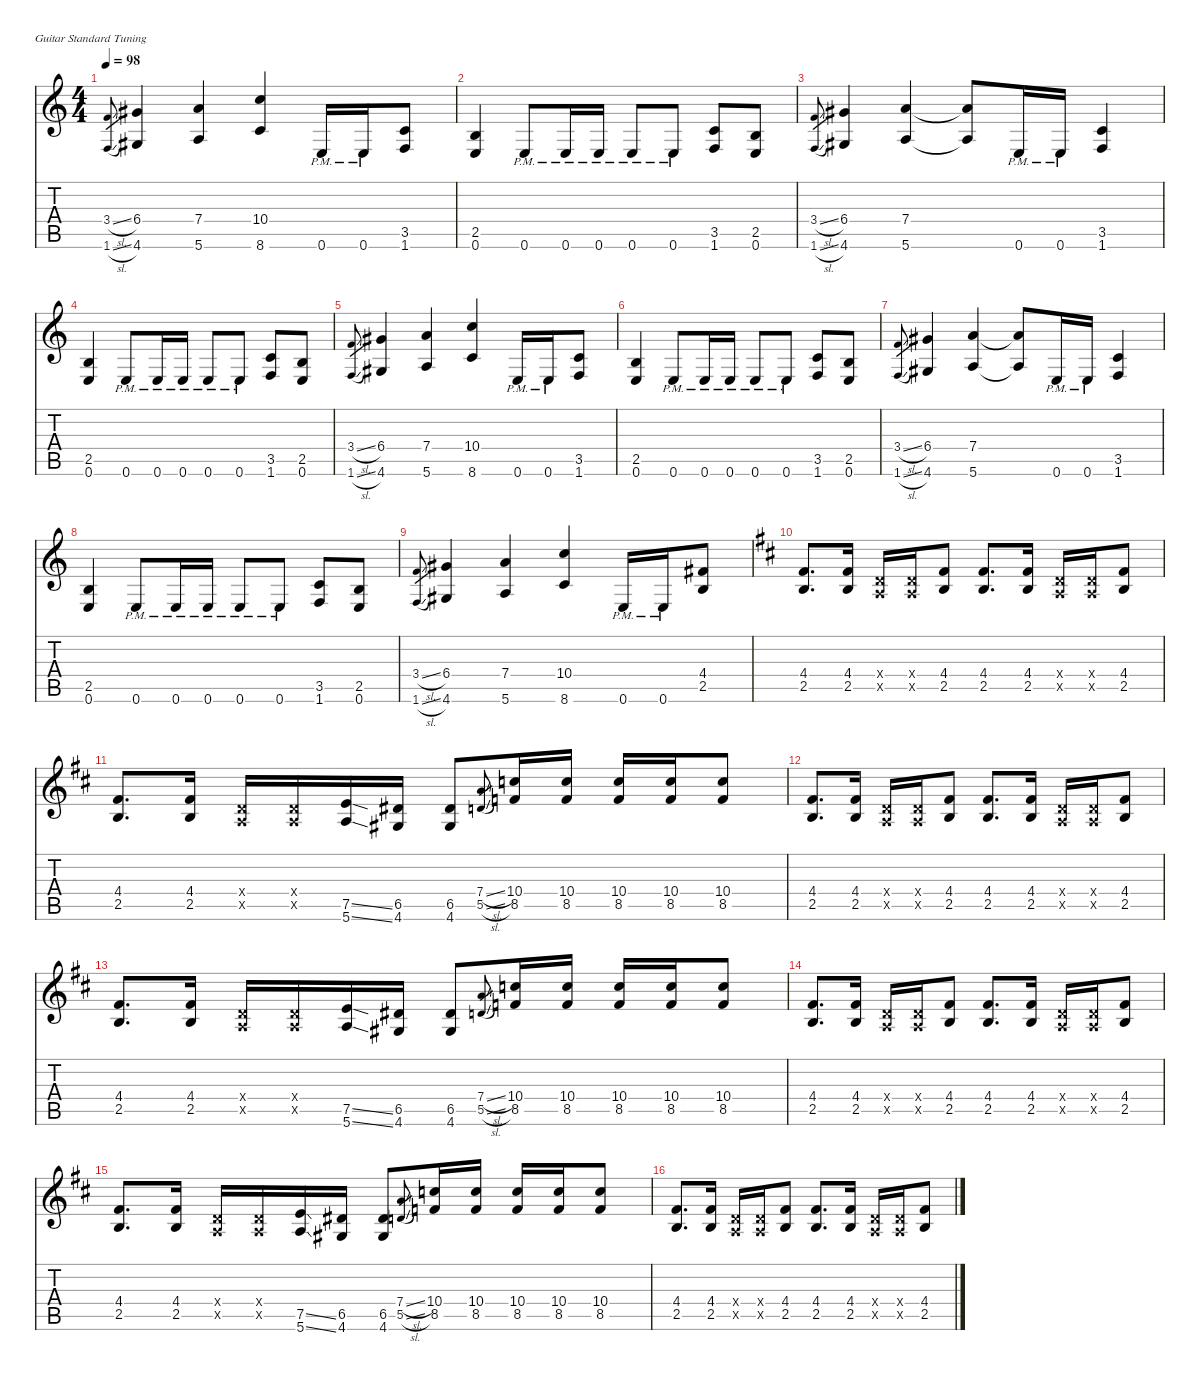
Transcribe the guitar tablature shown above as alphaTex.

\defaultSystemsLayout 4
\hideDynamics
\bracketExtendMode nobrackets
\singleTrackTrackNamePolicy hidden
\multiTrackTrackNamePolicy hidden
\firstSystemTrackNameMode fullname
\otherSystemsTrackNameOrientation horizontal
\track ("Guitar 1" "dist.guit.") {mute instrument distortionguitar}
\staff {score tabs}
\tuning (E4 B3 G3 D3 A2 E2)
\ts (4 4)
\tempo 98
\clef g2
\ks c
(3.4{sl} 1.6{sl}).8{gr dy mf beam Up} (6.4{acc #} 4.6{acc #}).4{dy f beam Up} (7.4 5.6).4{beam Up} (10.4 8.6).4{beam Up} 0.6{pm}.16{beam Up} 0.6{pm}.16{beam Up} (3.5 1.6).8{beam Up} |
(2.5 0.6).4{beam Up} 0.6{pm}.8{beam Up} 0.6{pm}.16{beam Up} 0.6{pm}.16{beam Up} 0.6{pm}.8{beam Up} 0.6{pm}.8{beam Up} (3.5 1.6).8{beam Up} (2.5 0.6).8{beam Up} |
(3.4{sl} 1.6{sl}).8{gr dy mf beam Up} (6.4{acc #} 4.6{acc #}).4{dy f beam Up} (7.4 5.6).4{beam Up} (7.4{t} 5.6{t}).8{beam Up} 0.6{pm}.16{beam Up} 0.6{pm}.16{beam Up} (3.5 1.6).4{beam Up} |
(2.5 0.6).4{beam Up} 0.6{pm}.8{beam Up} 0.6{pm}.16{beam Up} 0.6{pm}.16{beam Up} 0.6{pm}.8{beam Up} 0.6{pm}.8{beam Up} (3.5 1.6).8{beam Up} (2.5 0.6).8{beam Up} |
(3.4{sl} 1.6{sl}).8{gr dy mf beam Up} (6.4{acc #} 4.6{acc #}).4{dy f beam Up} (7.4 5.6).4{beam Up} (10.4 8.6).4{beam Up} 0.6{pm}.16{beam Up} 0.6{pm}.16{beam Up} (3.5 1.6).8{beam Up} |
(2.5 0.6).4{beam Up} 0.6{pm}.8{beam Up} 0.6{pm}.16{beam Up} 0.6{pm}.16{beam Up} 0.6{pm}.8{beam Up} 0.6{pm}.8{beam Up} (3.5 1.6).8{beam Up} (2.5 0.6).8{beam Up} |
(3.4{sl} 1.6{sl}).8{gr dy mf beam Up} (6.4{acc #} 4.6{acc #}).4{dy f beam Up} (7.4 5.6).4{beam Up} (7.4{t} 5.6{t}).8{beam Up} 0.6{pm}.16{beam Up} 0.6{pm}.16{beam Up} (3.5 1.6).4{beam Up} |
(2.5 0.6).4{beam Up} 0.6{pm}.8{beam Up} 0.6{pm}.16{beam Up} 0.6{pm}.16{beam Up} 0.6{pm}.8{beam Up} 0.6{pm}.8{beam Up} (3.5 1.6).8{beam Up} (2.5 0.6).8{beam Up} |
(3.4{sl} 1.6{sl}).8{gr dy mf beam Up} (6.4{acc #} 4.6{acc #}).4{dy f beam Up} (7.4 5.6).4{beam Up} (10.4 8.6).4{beam Up} 0.6{pm}.16{beam Up} 0.6{pm}.16{beam Up} (4.4{acc #} 2.5).8{beam Up} |
\ks bminor
(4.4{acc #} 2.5{acc forcenatural}).8{d beam Up} (4.4{acc #} 2.5{acc forcenatural}).16{beam Up} (0.4{x acc forcenatural} 0.5{x acc forcenatural}).16{beam Up} (0.4{x acc forcenatural} 0.5{x acc forcenatural}).16{beam Up} (4.4{acc #} 2.5{acc forcenatural}).8{beam Up} (4.4{acc #} 2.5{acc forcenatural}).8{d beam Up} (4.4{acc #} 2.5{acc forcenatural}).16{beam Up} (0.4{x acc forcenatural} 0.5{x acc forcenatural}).16{beam Up} (0.4{x acc forcenatural} 0.5{x acc forcenatural}).16{beam Up} (4.4{acc #} 2.5{acc forcenatural}).8{beam Up} |
(4.4{acc #} 2.5{acc forcenatural}).8{d beam Up} (4.4{acc #} 2.5{acc forcenatural}).16{beam Up} (0.4{x acc forcenatural} 0.5{x acc forcenatural}).16{beam Up} (0.4{x acc forcenatural} 0.5{x acc forcenatural}).16{beam Up} (7.5{ss acc forcenatural} 5.6{ss acc forcenatural}).16{beam Up} (6.5{acc #} 4.6{acc #}).16{beam Up} (6.5{acc #} 4.6{acc #}).8{beam Up} (7.4{sl acc forcenatural} 5.5{sl acc forcenatural}).8{gr dy mf beam Up} (10.4{acc forcenatural} 8.5{acc forcenatural}).16{dy f beam Up} (10.4{acc forcenatural} 8.5{acc forcenatural}).16{beam Up} (10.4{acc forcenatural} 8.5{acc forcenatural}).16{beam Up} (10.4{acc forcenatural} 8.5{acc forcenatural}).16{beam Up} (10.4{acc forcenatural} 8.5{acc forcenatural}).8{beam Up} |
(4.4{acc #} 2.5{acc forcenatural}).8{d beam Up} (4.4{acc #} 2.5{acc forcenatural}).16{beam Up} (0.4{x acc forcenatural} 0.5{x acc forcenatural}).16{beam Up} (0.4{x acc forcenatural} 0.5{x acc forcenatural}).16{beam Up} (4.4{acc #} 2.5{acc forcenatural}).8{beam Up} (4.4{acc #} 2.5{acc forcenatural}).8{d beam Up} (4.4{acc #} 2.5{acc forcenatural}).16{beam Up} (0.4{x acc forcenatural} 0.5{x acc forcenatural}).16{beam Up} (0.4{x acc forcenatural} 0.5{x acc forcenatural}).16{beam Up} (4.4{acc #} 2.5{acc forcenatural}).8{beam Up} |
(4.4{acc #} 2.5{acc forcenatural}).8{d beam Up} (4.4{acc #} 2.5{acc forcenatural}).16{beam Up} (0.4{x acc forcenatural} 0.5{x acc forcenatural}).16{beam Up} (0.4{x acc forcenatural} 0.5{x acc forcenatural}).16{beam Up} (7.5{ss acc forcenatural} 5.6{ss acc forcenatural}).16{beam Up} (6.5{acc #} 4.6{acc #}).16{beam Up} (6.5{acc #} 4.6{acc #}).8{beam Up} (7.4{sl acc forcenatural} 5.5{sl acc forcenatural}).8{gr dy mf beam Up} (10.4{acc forcenatural} 8.5{acc forcenatural}).16{dy f beam Up} (10.4{acc forcenatural} 8.5{acc forcenatural}).16{beam Up} (10.4{acc forcenatural} 8.5{acc forcenatural}).16{beam Up} (10.4{acc forcenatural} 8.5{acc forcenatural}).16{beam Up} (10.4{acc forcenatural} 8.5{acc forcenatural}).8{beam Up} |
(4.4{acc #} 2.5{acc forcenatural}).8{d beam Up} (4.4{acc #} 2.5{acc forcenatural}).16{beam Up} (0.4{x acc forcenatural} 0.5{x acc forcenatural}).16{beam Up} (0.4{x acc forcenatural} 0.5{x acc forcenatural}).16{beam Up} (4.4{acc #} 2.5{acc forcenatural}).8{beam Up} (4.4{acc #} 2.5{acc forcenatural}).8{d beam Up} (4.4{acc #} 2.5{acc forcenatural}).16{beam Up} (0.4{x acc forcenatural} 0.5{x acc forcenatural}).16{beam Up} (0.4{x acc forcenatural} 0.5{x acc forcenatural}).16{beam Up} (4.4{acc #} 2.5{acc forcenatural}).8{beam Up} |
(4.4{acc #} 2.5{acc forcenatural}).8{d beam Up} (4.4{acc #} 2.5{acc forcenatural}).16{beam Up} (0.4{x acc forcenatural} 0.5{x acc forcenatural}).16{beam Up} (0.4{x acc forcenatural} 0.5{x acc forcenatural}).16{beam Up} (7.5{ss acc forcenatural} 5.6{ss acc forcenatural}).16{beam Up} (6.5{acc #} 4.6{acc #}).16{beam Up} (6.5{acc #} 4.6{acc #}).8{beam Up} (7.4{sl acc forcenatural} 5.5{sl acc forcenatural}).8{gr dy mf beam Up} (10.4{acc forcenatural} 8.5{acc forcenatural}).16{dy f beam Up} (10.4{acc forcenatural} 8.5{acc forcenatural}).16{beam Up} (10.4{acc forcenatural} 8.5{acc forcenatural}).16{beam Up} (10.4{acc forcenatural} 8.5{acc forcenatural}).16{beam Up} (10.4{acc forcenatural} 8.5{acc forcenatural}).8{beam Up} |
(4.4{acc #} 2.5{acc forcenatural}).8{d beam Up} (4.4{acc #} 2.5{acc forcenatural}).16{beam Up} (0.4{x acc forcenatural} 0.5{x acc forcenatural}).16{beam Up} (0.4{x acc forcenatural} 0.5{x acc forcenatural}).16{beam Up} (4.4{acc #} 2.5{acc forcenatural}).8{beam Up} (4.4{acc #} 2.5{acc forcenatural}).8{d beam Up} (4.4{acc #} 2.5{acc forcenatural}).16{beam Up} (0.4{x acc forcenatural} 0.5{x acc forcenatural}).16{beam Up} (0.4{x acc forcenatural} 0.5{x acc forcenatural}).16{beam Up} (4.4{acc #} 2.5{acc forcenatural}).8{beam Up}
